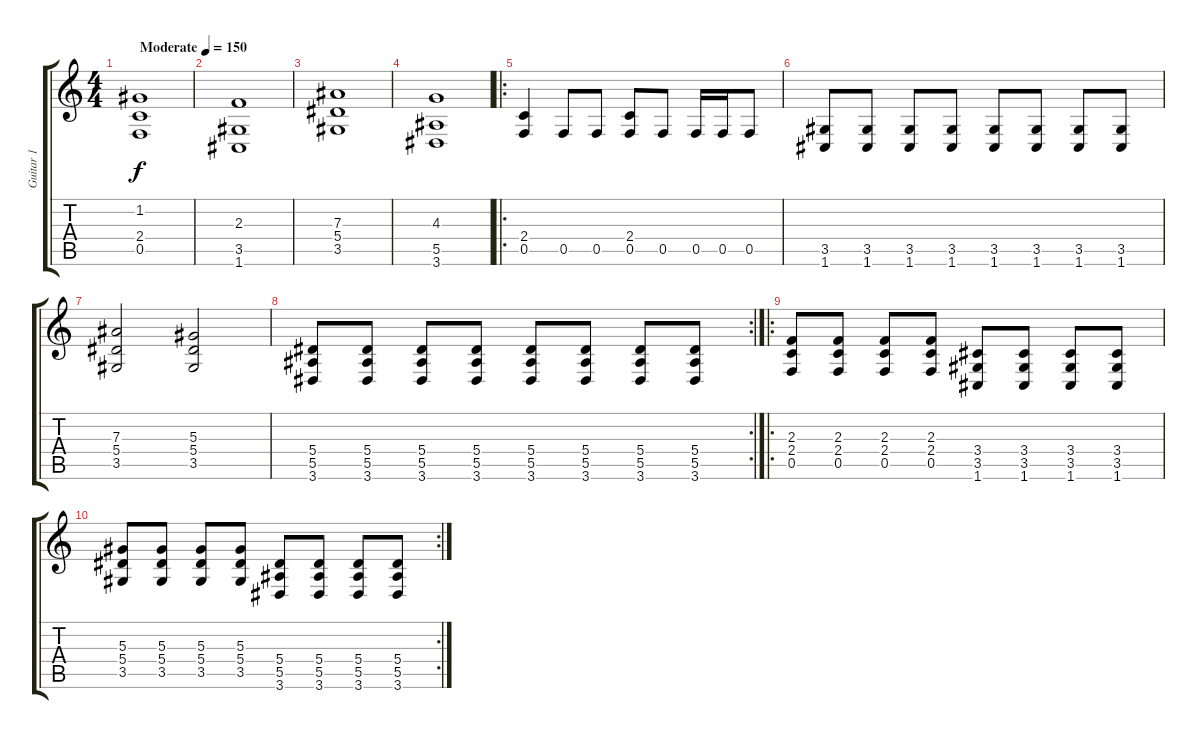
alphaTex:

\track ("Guitar 1" "Guitar 1") {instrument distortionguitar}
\staff {score tabs}
\tuning (C4 G3 Eb3 Bb2 F2 C2) {hide}
\ts (4 4)
\tempo (150 "Moderate")
\clef g2
\ks c
(1.2 2.4 0.5).1{dy f instrument distortionguitar} |
(2.3 3.5 1.6).1 |
(7.3 5.4 3.5).1 |
(4.3 5.5 3.6).1 |
\ro
(2.4 0.5).4 0.5.8 0.5.8 (2.4 0.5).8 0.5.8 0.5.16 0.5.16 0.5.8 |
(3.5 1.6).8 (3.5 1.6).8 (3.5 1.6).8 (3.5 1.6).8 (3.5 1.6).8 (3.5 1.6).8 (3.5 1.6).8 (3.5 1.6).8 |
(7.3 5.4 3.5).2 (5.3 5.4 3.5).2 |
\rc 2
(5.4 5.5 3.6).8 (5.4 5.5 3.6).8 (5.4 5.5 3.6).8 (5.4 5.5 3.6).8 (5.4 5.5 3.6).8 (5.4 5.5 3.6).8 (5.4 5.5 3.6).8 (5.4 5.5 3.6).8 |
\ro
(2.3 2.4 0.5).8 (2.3 2.4 0.5).8 (2.3 2.4 0.5).8 (2.3 2.4 0.5).8 (3.4 3.5 1.6).8 (3.4 3.5 1.6).8 (3.4 3.5 1.6).8 (3.4 3.5 1.6).8 |
\rc 2
(5.3 5.4 3.5).8 (5.3 5.4 3.5).8 (5.3 5.4 3.5).8 (5.3 5.4 3.5).8 (5.4 5.5 3.6).8 (5.4 5.5 3.6).8 (5.4 5.5 3.6).8 (5.4 5.5 3.6).8
